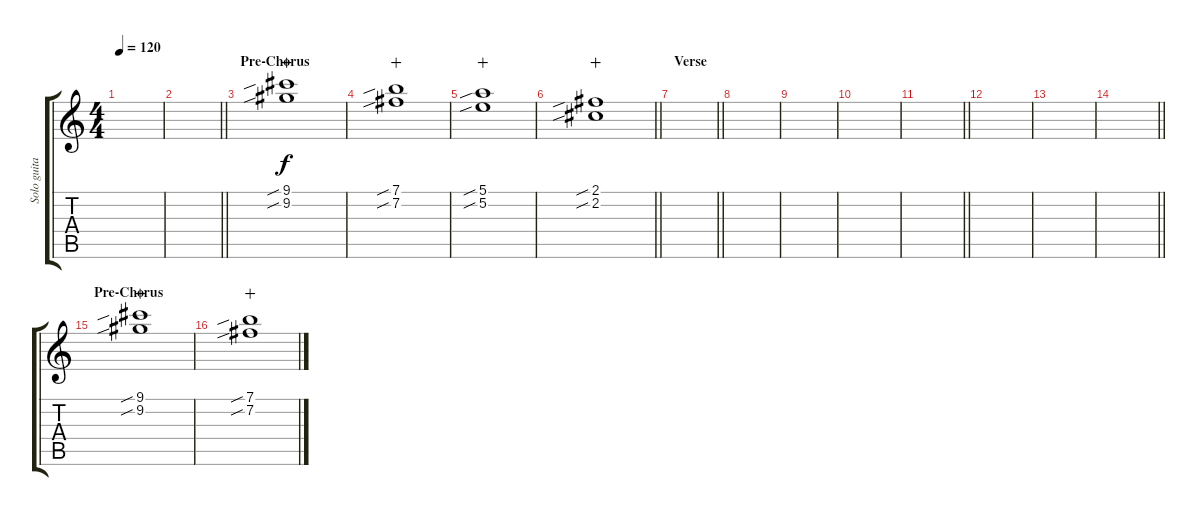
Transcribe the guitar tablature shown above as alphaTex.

\track ("Solo guitar" "Solo guita") {instrument distortionguitar}
\staff {score tabs}
\tuning (E4 B3 G3 D3 A2 E2) {hide}
\ts (4 4)
\tempo 120
\clef g2
\ks c
|
\barLineRight lightlight
|
\section ("" "Pre-Chorus")
(9.1{sib} 9.2{sib}).1{dy f wahc} |
(7.1{sib} 7.2{sib}).1{wahc} |
(5.1{sib} 5.2{sib}).1{wahc} |
\barLineRight lightlight
(2.1{sib} 2.2{sib}).1{wahc} |
\section ("" "Verse")
\barLineRight lightlight
|
|
|
|
\barLineRight lightlight
|
|
|
\barLineRight lightlight
|
\section ("" "Pre-Chorus")
(9.1{sib} 9.2{sib}).1{wahc} |
(7.1{sib} 7.2{sib}).1{wahc}
